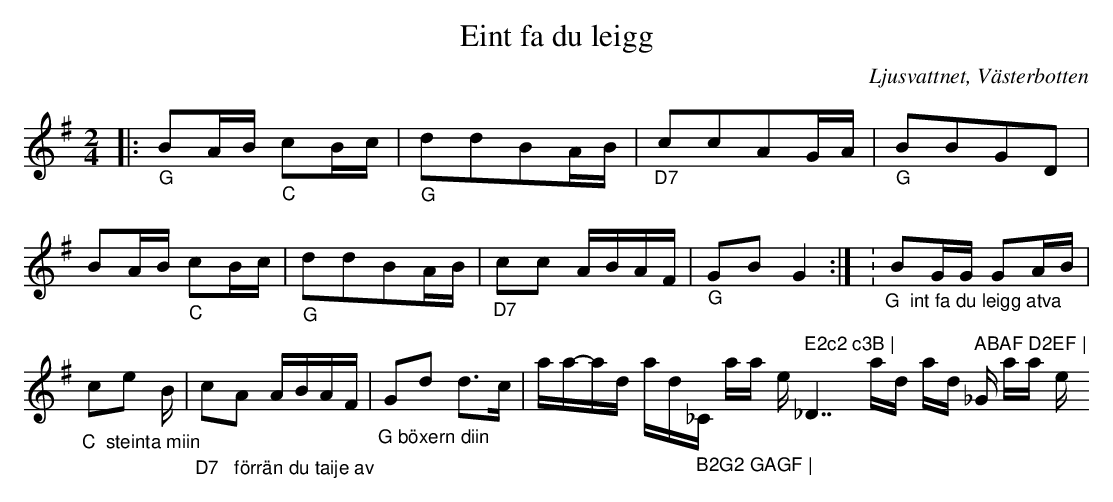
X:1
T:Eint fa du leigg
O:Ljusvattnet, Västerbotten
M:2/4
L:1/16
K:G
|:"_G" B2AB "_C" c2Bc | "_G" d2d2B2AB | "_D7"c2c2A2GA | "_G" B2B2G2D2 |B2AB "_C" c2Bc |"_G" d2d2B2AB |"_D7" c2c2 ABAF | "_G" G2B2 G4  :| : "_G  int fa du leigg atva" B2GG G2AB | "_C  steinta miin " c2e2 23B | "_D7   förrän du taije av" c2A2 ABAF | "_G böxern diin" G2d2 d3c |tralla-tradi radi-"_ B2G2 GAGF | "_C  rallan lej" E2c2 c3B | "_D7  tradi radi " ABAF D2EF | "_G rallan lej " G2B2 G4 :|
